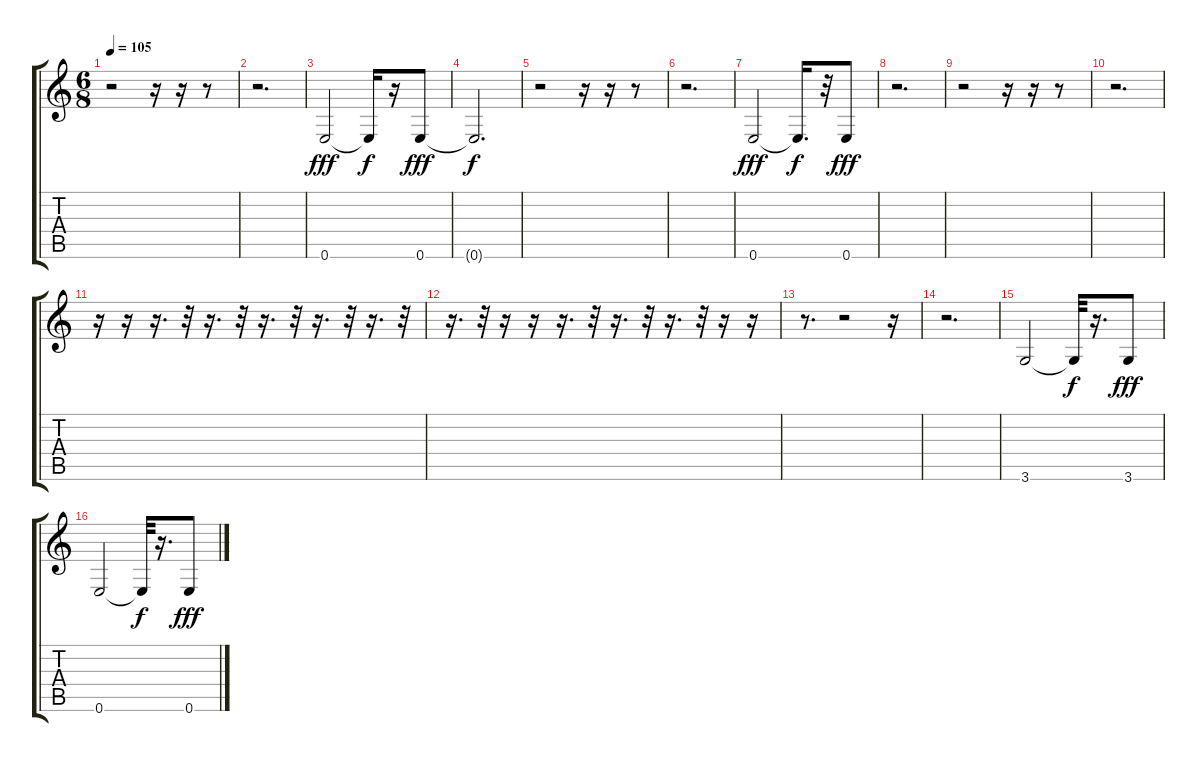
\track "" {instrument electricguitarjazz}
\staff {score tabs}
\tuning (E4 B3 G3 D3 A2 E2) {hide}
\ts (6 8)
\tempo 105
\clef g2
\ks c
r.2{dy f} r.16 r.16 r.8 |
r.2{d} |
0.6.2{dy fff} 0.6{t}.16{dy f} r.16 0.6.8{dy fff} |
0.6{t}.2{d dy f} |
r.2 r.16 r.16 r.8 |
r.2{d} |
0.6.2{dy fff} 0.6{t}.16{d dy f} r.32 0.6.8{dy fff} |
r.2{d} |
r.2 r.16 r.16 r.8 |
r.2{d} |
r.16 r.16 r.16{d} r.32 r.16{d} r.32 r.16{d} r.32 r.16{d} r.32 r.16{d} r.32 |
r.16{d} r.32 r.16 r.16 r.16{d} r.32 r.16{d} r.32 r.16{d} r.32 r.16 r.16 |
r.8{d} r.2 r.16 |
r.2{d} |
3.6.2 3.6{t}.32{dy f} r.16{d} 3.6.8{dy fff} |
0.6.2 0.6{t}.32{dy f} r.16{d} 0.6.8{dy fff}
